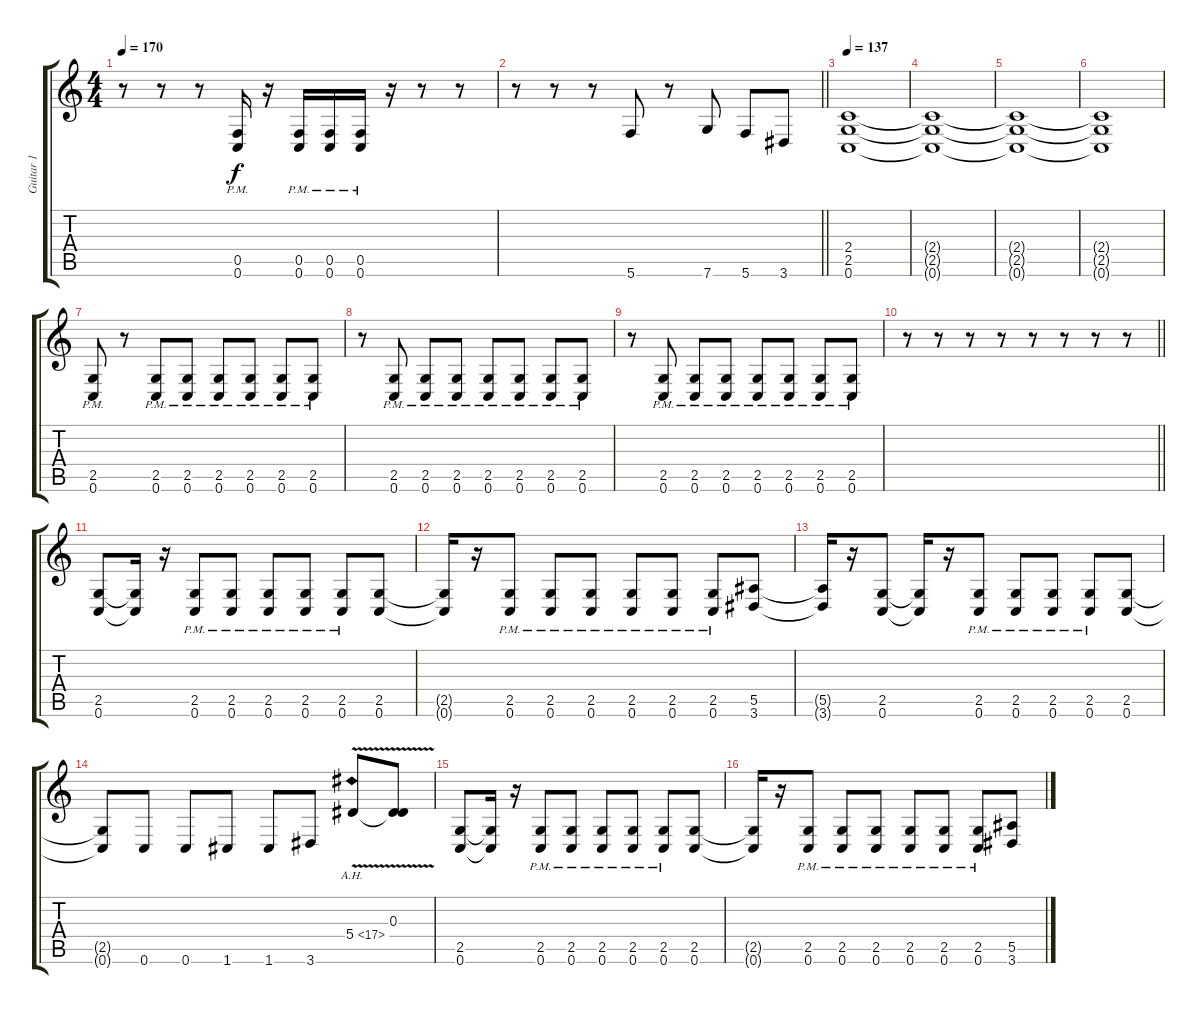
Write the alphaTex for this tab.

\track ("Guitar 1" "Guitar 1") {instrument overdrivenguitar}
\staff {score tabs}
\tuning (C4 G3 Eb3 Bb2 F2 C2) {hide}
\ts (4 4)
\tempo 170
\clef g2
\ks c
r.8{dy f} r.8 r.8 (0.5{pm} 0.6{pm}).16 r.16 (0.5{pm} 0.6{pm}).16 (0.5{pm} 0.6{pm}).16 (0.5{pm} 0.6{pm}).16 r.16 r.8 r.8 |
\barLineRight lightlight
r.8 r.8 r.8 5.6.8 r.8 7.6.8 5.6.8 3.6.8 |
\tempo 137
(2.4 2.5 0.6).1 |
(2.4{t} 2.5{t} 0.6{t}).1 |
(2.4{t} 2.5{t} 0.6{t}).1 |
(2.4{t} 2.5{t} 0.6{t}).1 |
(2.5{pm} 0.6{pm}).8 r.8 (2.5{pm} 0.6{pm}).8 (2.5{pm} 0.6{pm}).8 (2.5{pm} 0.6{pm}).8 (2.5{pm} 0.6{pm}).8 (2.5{pm} 0.6{pm}).8 (2.5{pm} 0.6{pm}).8 |
r.8 (2.5{pm} 0.6{pm}).8 (2.5{pm} 0.6{pm}).8 (2.5{pm} 0.6{pm}).8 (2.5{pm} 0.6{pm}).8 (2.5{pm} 0.6{pm}).8 (2.5{pm} 0.6{pm}).8 (2.5{pm} 0.6{pm}).8 |
r.8 (2.5{pm} 0.6{pm}).8 (2.5{pm} 0.6{pm}).8 (2.5{pm} 0.6{pm}).8 (2.5{pm} 0.6{pm}).8 (2.5{pm} 0.6{pm}).8 (2.5{pm} 0.6{pm}).8 (2.5{pm} 0.6{pm}).8 |
\barLineRight lightlight
r.8 r.8 r.8 r.8 r.8 r.8 r.8 r.8 |
(2.5 0.6).8 (2.5{t} 0.6{t}).16 r.16 (2.5{pm} 0.6{pm}).8 (2.5{pm} 0.6{pm}).8 (2.5{pm} 0.6{pm}).8 (2.5{pm} 0.6{pm}).8 (2.5{pm} 0.6{pm}).8 (2.5 0.6).8 |
(2.5{t} 0.6{t}).16 r.16 (2.5{pm} 0.6{pm}).8 (2.5{pm} 0.6{pm}).8 (2.5{pm} 0.6{pm}).8 (2.5{pm} 0.6{pm}).8 (2.5{pm} 0.6{pm}).8 (2.5{pm} 0.6{pm}).8 (5.5 3.6).8 |
(5.5{t} 3.6{t}).16 r.16 (2.5 0.6).8 (2.5{t} 0.6{t}).16 r.16 (2.5{pm} 0.6{pm}).8 (2.5{pm} 0.6{pm}).8 (2.5{pm} 0.6{pm}).8 (2.5{pm} 0.6{pm}).8 (2.5 0.6).8 |
(2.5{t} 0.6{t}).8 0.6.8 0.6.8 1.6.8 1.6.8 3.6.8 5.4{ah 12 v}.8 (0.3 5.4{t}).8 |
(2.5 0.6).8 (2.5{t} 0.6{t}).16 r.16 (2.5{pm} 0.6{pm}).8 (2.5{pm} 0.6{pm}).8 (2.5{pm} 0.6{pm}).8 (2.5{pm} 0.6{pm}).8 (2.5{pm} 0.6{pm}).8 (2.5 0.6).8 |
(2.5{t} 0.6{t}).16 r.16 (2.5{pm} 0.6{pm}).8 (2.5{pm} 0.6{pm}).8 (2.5{pm} 0.6{pm}).8 (2.5{pm} 0.6{pm}).8 (2.5{pm} 0.6{pm}).8 (2.5{pm} 0.6{pm}).8 (5.5 3.6).8
